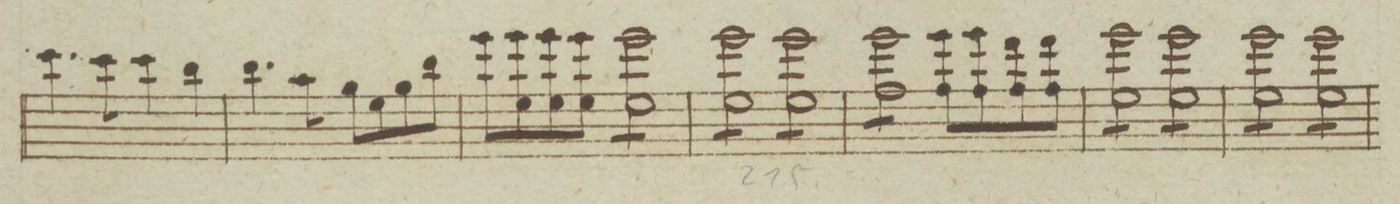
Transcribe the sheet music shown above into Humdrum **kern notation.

**kern	**dynam
*I"Violino Primo.	*
*clefG2	*
*k[b-e-a-]	*
*met(c)	*
*M4/4	*
4.ccc\	.
8ccc\	.
4ccc\	.
4bb-\	.
=209	=209
4.bb-\	.
8aa-\	.
8gg\L	.
8ee-\	.
8gg\	.
8bb-\J	.
=210	=210
8eee-\L	.
8ee-\ 8eee-	.
8ee-\ 8eee-	.
8ee-\J 8eee-	.
*tremolo	*
8ee-\L 8eee-	.
8ee-\ 8eee-	.
8ee-\ 8eee-	.
8ee-\J 8eee-	.
=211	=211
8ee-\L 8eee-	.
8ee-\ 8eee-	.
8ee-\ 8eee-	.
8ee-\J 8eee-	.
8ee-\L 8eee-	.
8ee-\ 8eee-	.
8ee-\ 8eee-	.
8ee-\J 8eee-	.
=212	=212
8ff\L 8eee-	.
8ff\ 8eee-	.
8ff\ 8eee-	.
8ff\J 8eee-	.
*Xtremolo	*
8ff\L 8eee-	.
8ff\ 8eee-	.
8ff\ 8ddd	.
8ff\J 8ddd	.
=213	=213
*tremolo	*
8ee-\L 8eee-	.
8ee-\ 8eee-	.
8ee-\ 8eee-	.
8ee-\J 8eee-	.
8ee-\L 8eee-	.
8ee-\ 8eee-	.
8ee-\ 8eee-	.
8ee-\J 8eee-	.
=214	=214
8ee-\L 8eee-	.
8ee-\ 8eee-	.
8ee-\ 8eee-	.
8ee-\J 8eee-	.
8ee-\L 8eee-	.
8ee-\ 8eee-	.
8ee-\ 8eee-	.
8ee-\J 8eee-	.
=215	=215
*-	*-
